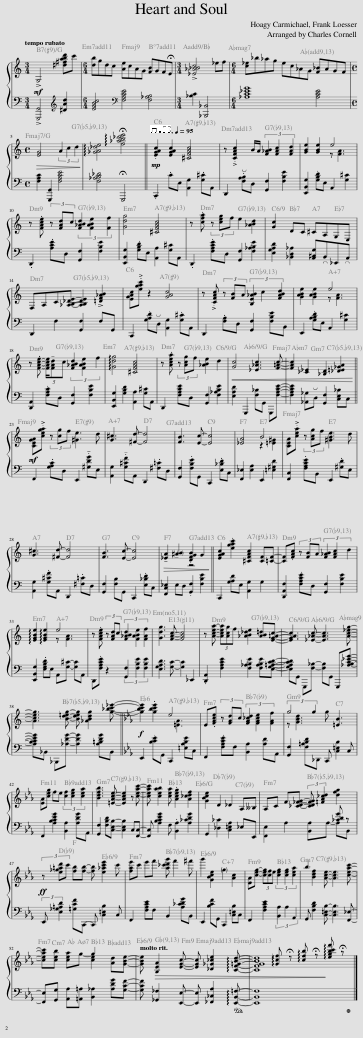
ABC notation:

X:1
%%score { ( 1 3 ) | ( 2 4 ) }
L:1/8
Q:1/4=95
M:3/4
I:linebreak $
K:C
V:1 treble
V:3 treble
V:2 bass
V:4 bass
V:1
!mf! !>!G,4 [^d^fabd']c' |[M:6/4] [db]gdc [Ae]cAG [FB]GF!fermata!E |[M:3/4] !>![_E_A_Bc]4 _ef |[M:6/4] [c_e]_b_ag ec_AG [F_B]AGF |$[M:4/4]!>(! [EG]4 (3A2 c2 d2!>)! | %5
 !arpeggio![_GA_de]4 !arpeggio!!fermata![f_ab_d'e']4 ||[Q:1/4=95]!mp! .[EGAc]2 [EGAc]2 [^CFAc]4 | z .[CFAc]2 B/A/ (3[F_AB]2 [FAc]2 [FAd]2 | [GBe]2 [GBe]2 e4 |$ z .[FAce] (3z [FAd]c (3[F_ABd]2 [FABe]2 [Ff]2 | %10
 [Gdg]4 [^CFAc]4 | z .[cfa] (3z [ceg]f e2 [_ABd]2 | [Gc]2 DC ^CA,G,E, |$ F,A,C[_A,B,_DE]- [A,B,DE]2 !>![=DF_AB]2 | [EGAc].[egac'] z2 [GAc]4 | %15
 z .[CFAc] (3z [FB]A (3[B,E_AB]2 c2 [FABd]2 | [GABe]2 [GABe]2 e4 |$ z .[FAce]- (5:4:3[FAce]/!tenuto![FAd]c (3[F_ABd]2 [FABe]2 f2 | !arpeggio![Gdg]4 [^CFAc]4 | z .[Acea] (3z [Acg]f [_ABe]2 d2 | %20
!<(! [Gc]4 [_E_Ac]3 [F=Ac]- | [FAc]2 [_C_E]2 [_B,D]2 [_D=E_GA]2!<)! ||$!mf! [CEGA].[cega] (3z [cg]f [^Ge]3 d | [G^c]3 [^Fd]- [Fd]4 | [FB]3 [Ec]- [Ec]4 | %25
 [_EA]4 B4 | [CEA].[cea] (3z [Acg]f [^GBe]3 d |$ [G^c]3 [^Fd]- [Fd]4 | [FB]3 [Ec]- [Ec]4 |!>(! !tenuto![_EA]2 !tenuto![^AB]2 .[DFGB]2 G2!>)! || %30
 [EGAc]2 .[egac']2 [^CFAc]2 [CF][=CF]- | [CF].[FAc] (3z [FB]A (3[F_AB]2 [FAc]2 d2 |$ !arpeggio![EGBe]2 !arpeggio![EGBe]2 e4 | z .[FAce] (3z [FAd]c (3[F_ABd]2 [FABe]2 [FAf]2 | [Gdg]3 [FAc]- [FAc]4 | %35
 z [Acea]- (3[Acea][Acg]f [_AB_de]2 [AB=d][EG=Ac]- | [EGAc]3 [_E_Ac]- [EAc]3 [Ac_eg]- |$ [Aceg]3 [Bd=eg]- [Bdeg] [_ABdg]2 [g_bc'_e']- ||[K:Eb]!f! [gbc'e']2 .[gbc'e']2 e4 | E.[FAce] (3z [FAd]c (3[FA_cd]2 [FAce]2 [FAf]2 | %40
 (3:2:2g4 g2 g [=EB]3 |$ [EA][ceg] fe (3[cf]2 [ceg]2 [cea]2 | [Bdfb]3 [=EAce]- [EAce]2 z [ceac']- | [ceac'] [ceab]2 [cea] .[Aceg]2 [A_cdf]2 | [GBce]2 D2 _D2 A,__B, | %45
 A,C F[_CD_FG]- (3:2:2[CDFG] [=FA_cd]2 [dfg]2 |$!ff! (3z [e_g=ad']c' [fb][fb]- [fb] [e_ac'e']2 c' | [fae']c' e'f' [a_c'd'g'] f'2 ^f' | g'2 [GBce]2 g2 [Ac]2 | [EA][ceg]- (3[ceg][cf]e (3[ceg]2 [ceg]2 [cea]2 | %50
 x [Bdf]2 [Ace]- [Ace]3 [ceac']- |$ [ceac'][ceb] [cea]g- g2 [Ad][GBe]- | [GBe][Q:1/4=85]!>(! [B,EA]2[Q:1/4=77] [EGc]- [EGc][Q:1/4=69] [_D_G_ce]2[Q:1/4=62]!ped! !arpeggio![CF=GBd]-!ped!!ped-up! |[Q:1/4=56] [CFGBd]8[Q:1/4=50][Q:1/4=45]!>)![Q:1/4=41] |] %54
V:2
!mf! !>![G,,,G,,]4[K:treble] [^DAd]2 |[M:6/4] [EGBc]4[K:bass] [F,A,CE]4 [F,_A,B,]4 |[M:3/4] [_B,C]2 [_B,,,_B,,]4 |[M:6/4] [_A,C_EG]8 [A,CE]4 |$[M:4/4]!>(! [F,A,C]2 [G,,,G,,]2 [F,A,CE]4!>)! | %5
 [F,_A,B,_D]4 !fermata!G,,,4 ||!mp! .C,,2 .CE, [A,,G,]2 .[G,^C]A,, | D,,2 .[F,A,B,]D, [G,,F,]2 [F,B,E]2 | [E,,B,,G,]2 .[G,B,D]E, A,,2 [G,^C]2 |$ .D,,2 .[A,CE]D, [G,,F,]2 [F,B,E]2 | %10
 [E,,B,,G,]2 .[G,B,D]E, [A,,A,]2 [G,^C]A,, | .D,,2 .[F,A,CE]D, [G,,F,]2 [F,_A,B,E]2 | [E,G,A,D]2 [_B,,D,_A,]2 [A,,^C,G,]B,,_E,,A,, |$ D,,2 F,2 [G,,F,]2 F,G,, | C,,2 .[G,A,D]D, [A,,G,]2 .[G,^C]A,, | %15
 D,,2 .[F,A,]D, [G,,F,]2 [F,B,E]B,, | E,,2 .[G,A,B,D]E, A,,2 [G,^C]2 |$ [D,,A,,]2 .[F,A,C]D, [G,,F,]2 [F,B,E]2 | [E,,B,,G,]2 [G,B,D]2 [A,,A,]2 [G,^C]A,, | D,,2 [F,A,CE]D, [G,,F,]2 [F,_A,B,E]2 | %20
!<(! [E,A,D]2 G,,,2 [F,_B,]G,, G,,,[F,A,CE]- | [F,A,CE]2 [_A,,_G,]D, [G,,F,]2 [C,E,_B,]C,!<)! ||$!mf! F,,2 .[G,A,C]D, E,,2 !tenuto!.[^G,DG]E, | [A,,G,]2 !tenuto!.[G,^CF]A,, D,,2 .[^F,=C]D, | [G,,F,]2 .[F,B,E]G,, C,,2 .[E,_B,D]C, | %25
 [F,,_E,]2 [E,A,]2 E,,2 [=E,^G,D]2 | [F,,C,]2 .[F,A,CE]B,, E,,2 .[^G,D]E, |$ [A,,G,]2 .[G,^CF]A,, D,,2 .[^F,=C]D, | [G,,F,]2 [F,B,]G,, C,,2 .[E,_B,D]C, | [F,,C,_E,]2 E,D, .[G,,F,]2 [F,B,E]2 || %30
 C,,2 [G,A,D]E, [A,,G,]2 G,2 | [D,,A,,F,]2 .[F,A,CE]D, [G,,F,]2 [F,B,E]2 |$ [E,,B,,G,]2 .[E,G,B,D]E, A,,[G,^C]- [G,C]A,, | D,,.[F,A,CE] z2 (3[G,,F,]2 [F,B,E]2 [F,B,E]2 | [E,G,A,D]3 [G,C]- [G,C]2 _E,,2 | %35
 .[D,,A,,]2 [F,A,CE]2 [F,_A,B,E]2 [F,A,B,E][E,G,=A,CD]- | [E,G,A,CD]G,, G,,,[F,_B,]- [F,B,]G,, G,,,[_A,B,C_EG]- |$ [A,B,CEG]_B,, _B,,,[_A,DG]- [A,DG]2 [A,=B,DG]B,, ||[K:Eb]!f! E,,2 .[B,CE]G,, C,,2 [=E,A,B,E]C, | F,,2 .[F,A,CE]F, [B,,A,]2 [A,D]A,, | %40
 [G,,F,]2 [F,=A,B,D]_D,, C,, [C,=E,B,]2 C, |$ F,,2 [A,B,CEG]2 [B,,A,]2 [A,DG]A,, | [G,,F,]2 [F,B,D][C,E,B,]- [C,E,B,]2 C,[F,,C,]- | [F,,C,] [A,B,CEG]2 F, .[B,,A,]2 [A,_CDG]2 | G,,2 [_D,_C]2 [C,=E,A,]2 _E,E,, | %45
 [F,,E,]2 A,2 [B,,A,]A,- A,B,, |$!ff! (3:2:2E,, [E,_G,=A,D]2 [=G,CF]C,,- C,, [C,=E,B,]2 C, | F,,2 [F,A,CE]F, B,,2 [A,_CDG]B,, | E,,2 [B,CF]G,, C,,2 [C,=E,B,]C, | F,,2 [F,A,CE]2 (3[B,,A,]2 A,2 A,,2 | %50
 G,, [F,B,D]2 [C,=E,B,]- [C,E,B,]3 [F,,_E,]- |$ [F,,E,][G,,G,] [A,,A,][=A,,=A,] [B,,_A,]2 [A,DG][G,CF]- | [G,CF]!>(! [_G,,_F,]2 [E,,E,]- [E,,E,] [_F,,_C,A,]2 !arpeggio![E,,B,,=F,]- | [E,,B,,F,]8!>)! |] %54
V:3
 x6 |[M:6/4] x12 |[M:3/4] x6 |[M:6/4] x12 |$[M:4/4] x8 | %5
 x8 || x8 | x8 | x4 z [FA]3 |$ x8 | %10
 x8 | x8 | x8 |$ x8 | x8 | %15
 x8 | x4 z [FA]3 |$ x8 | x8 | x8 | %20
 x8 | x8 ||$ x8 | x8 | x8 | %25
 x4 z2 [=E^G]2 | x8 |$ x8 | x8 | x4 z4 || %30
 x8 | x8 |$ x4 z [FA]3 | x8 | x8 | %35
 x8 | x8 |$ x8 ||[K:Eb] x5 [=EA]3 | x8 | %40
 z [GBd]3 x4 |$ x8 | x8 | x8 | x8 | %45
 x8 |$ x8 | x8 | x8 | x8 | %50
 b3 x x4 |$ x4 [ce]2 x2 | x8 | x2 !arpeggio![Gcf] !fermata!z !arpeggio![cfb] !fermata!z !arpeggio![egbc'f'] !fermata!z |] %54
V:4
 x4[K:treble] x2 |[M:6/4] x4[K:bass] x8 |[M:3/4] x6 |[M:6/4] x12 |$[M:4/4] x8 | %5
 x8 || x8 | x8 | x8 |$ x8 | %10
 x8 | x8 | x8 |$ x8 | x8 | %15
 x8 | x8 |$ x8 | x8 | x8 | %20
 x8 | x8 ||$ x8 | x8 | x8 | %25
 x8 | x8 |$ x8 | x8 | x8 || %30
 x8 | x8 |$ x8 | x8 | x8 | %35
 x8 | x8 |$ x8 ||[K:Eb] x8 | x8 | %40
 x8 |$ x8 | x8 | x8 | x8 | %45
 x6 [_CDG] z |$ x8 | x8 | x8 | x8 | %50
 x8 |$ x8 | x8 | x8 |] %54
